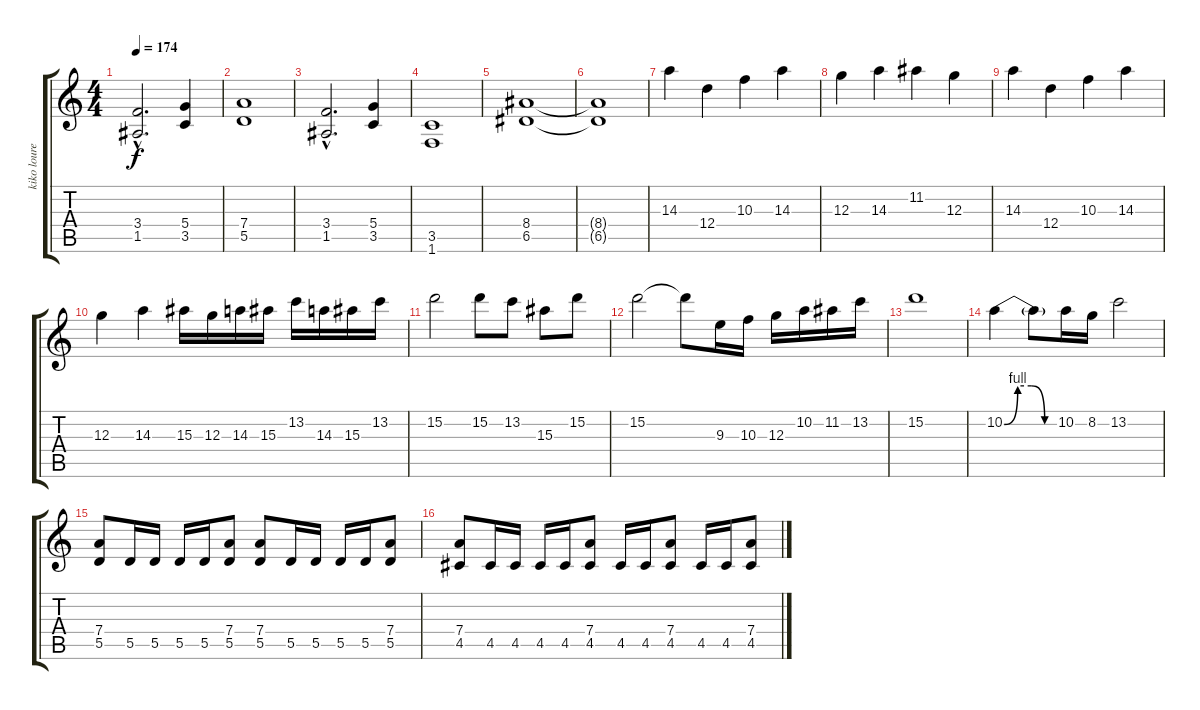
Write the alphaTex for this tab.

\track ("kiko loureiro" "kiko loure") {instrument distortionguitar}
\staff {score tabs}
\tuning (E4 B3 G3 D3 A2 E2) {hide}
\ts (4 4)
\tempo 174
\clef g2
\ks c
(3.4{hac} 1.5{hac}).2{d dy f} (5.4 3.5).4 |
(7.4 5.5).1 |
(3.4{hac} 1.5{hac}).2{d} (5.4 3.5).4 |
(3.5 1.6).1 |
(8.4 6.5).1 |
(8.4{t} 6.5{t}).1 |
14.3.4 12.4.4 10.3.4 14.3.4 |
12.3.4 14.3.4 11.2.4 12.3.4 |
14.3.4 12.4.4 10.3.4 14.3.4 |
12.3.4 14.3.4 15.3.16 12.3.16 14.3.16 15.3.16 13.2.16 14.3.16 15.3.16 13.2.16 |
15.2.2 15.2.8 13.2.8 15.3.8 15.2.8 |
15.2.2 15.2{t}.8 9.3.16 10.3.16 12.3.16 10.2.16 11.2.16 13.2.16 |
15.2.1 |
10.2{be (custom 0 0 15 4 30 4 45 0 60 0)}.4 10.2{t}.8 10.2.16 8.2.16 13.2.2 |
(7.4 5.5).8 5.5.16 5.5.16 5.5.16 5.5.16 (7.4 5.5).8 (7.4 5.5).8 5.5.16 5.5.16 5.5.16 5.5.16 (7.4 5.5).8 |
(7.4 4.5).8 4.5.16 4.5.16 4.5.16 4.5.16 (7.4 4.5).8 4.5.16 4.5.16 (7.4 4.5).8 4.5.16 4.5.16 (7.4 4.5).8
